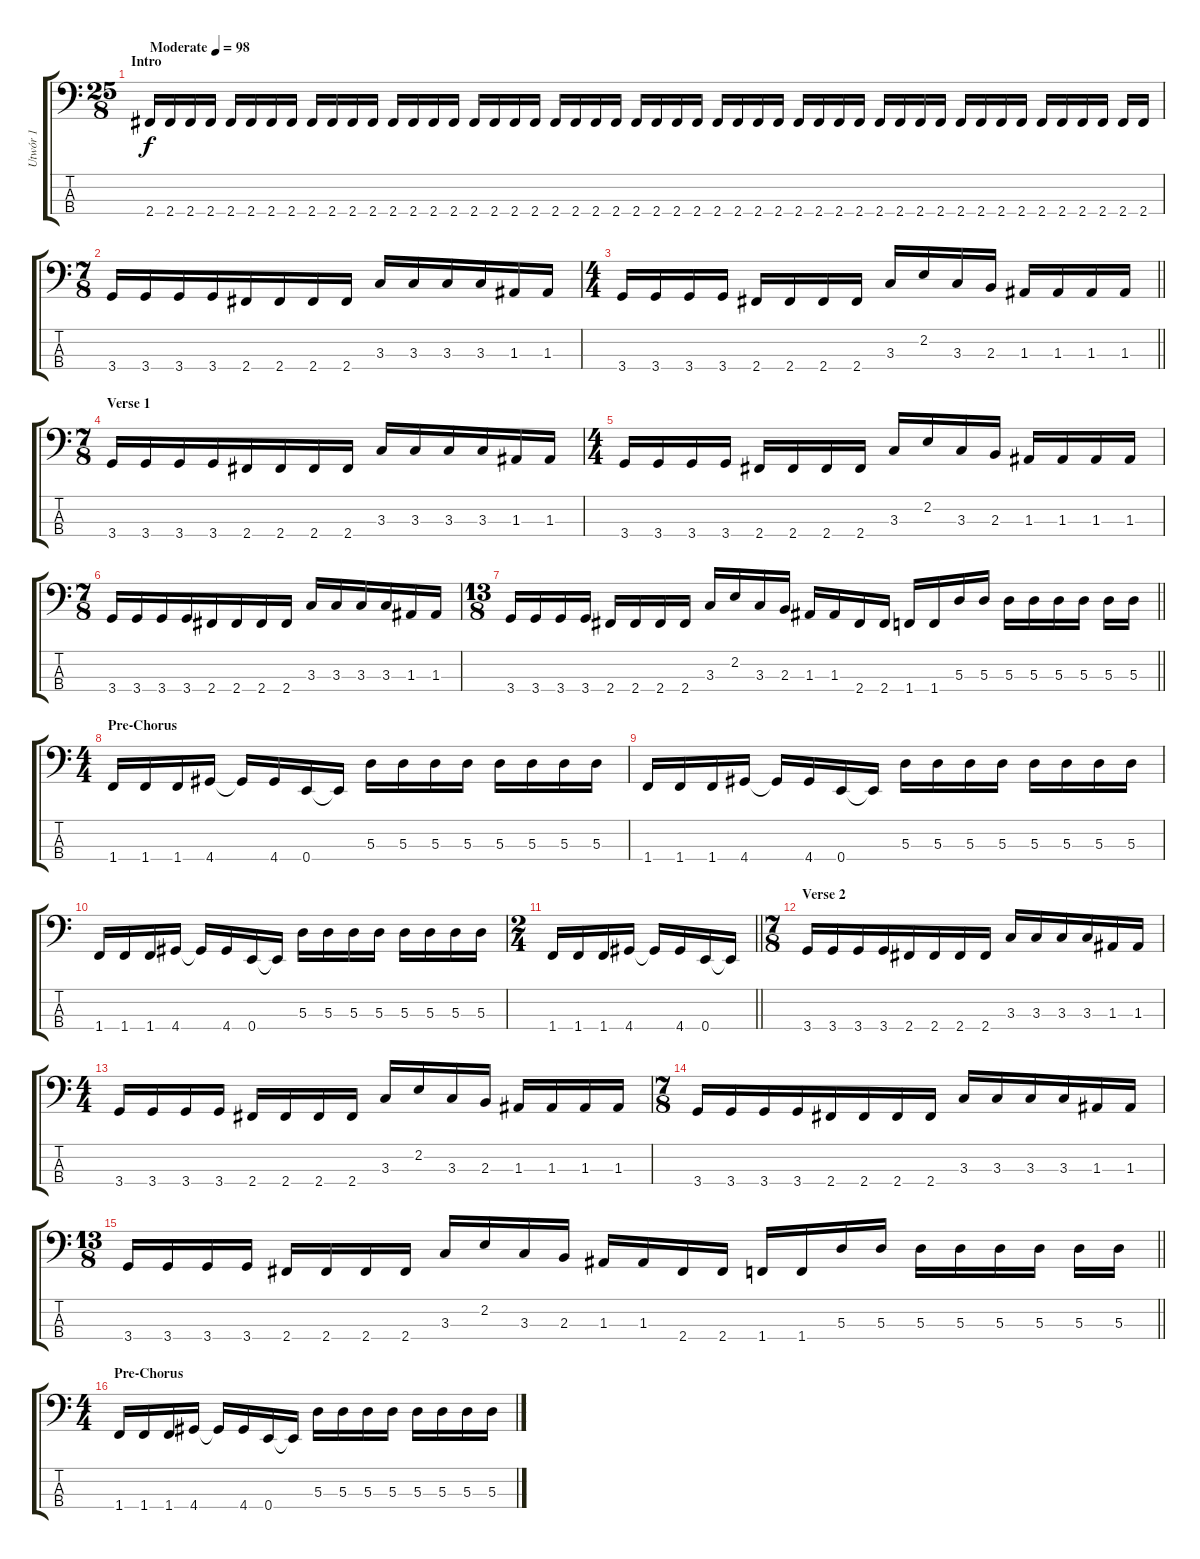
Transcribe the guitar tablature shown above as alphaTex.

\track ("Utwór 1" "Utwór 1") {instrument slapbass1}
\staff {score tabs}
\tuning (G2 D2 A1 E1) {hide}
\ts (25 8)
\section ("" "Intro")
\tempo (98 "Moderate")
\clef f4
\ks c
2.4.16{dy f instrument slapbass1} 2.4.16 2.4.16 2.4.16 2.4.16 2.4.16 2.4.16 2.4.16 2.4.16 2.4.16 2.4.16 2.4.16 2.4.16 2.4.16 2.4.16 2.4.16 2.4.16 2.4.16 2.4.16 2.4.16 2.4.16 2.4.16 2.4.16 2.4.16 2.4.16 2.4.16 2.4.16 2.4.16 2.4.16 2.4.16 2.4.16 2.4.16 2.4.16 2.4.16 2.4.16 2.4.16 2.4.16 2.4.16 2.4.16 2.4.16 2.4.16 2.4.16 2.4.16 2.4.16 2.4.16 2.4.16 2.4.16 2.4.16 2.4.16 2.4.16 |
\ts (7 8)
3.4.16 3.4.16 3.4.16 3.4.16 2.4.16 2.4.16 2.4.16 2.4.16 3.3.16 3.3.16 3.3.16 3.3.16 1.3.16 1.3.16 |
\ts (4 4)
\barLineRight lightlight
3.4.16 3.4.16 3.4.16 3.4.16 2.4.16 2.4.16 2.4.16 2.4.16 3.3.16 2.2.16 3.3.16 2.3.16 1.3.16 1.3.16 1.3.16 1.3.16 |
\ts (7 8)
\section ("" "Verse 1")
3.4.16 3.4.16 3.4.16 3.4.16 2.4.16 2.4.16 2.4.16 2.4.16 3.3.16 3.3.16 3.3.16 3.3.16 1.3.16 1.3.16 |
\ts (4 4)
3.4.16 3.4.16 3.4.16 3.4.16 2.4.16 2.4.16 2.4.16 2.4.16 3.3.16 2.2.16 3.3.16 2.3.16 1.3.16 1.3.16 1.3.16 1.3.16 |
\ts (7 8)
3.4.16 3.4.16 3.4.16 3.4.16 2.4.16 2.4.16 2.4.16 2.4.16 3.3.16 3.3.16 3.3.16 3.3.16 1.3.16 1.3.16 |
\ts (13 8)
\barLineRight lightlight
3.4.16 3.4.16 3.4.16 3.4.16 2.4.16 2.4.16 2.4.16 2.4.16 3.3.16 2.2.16 3.3.16 2.3.16 1.3.16 1.3.16 2.4.16 2.4.16 1.4.16 1.4.16 5.3.16 5.3.16 5.3.16 5.3.16 5.3.16 5.3.16 5.3.16 5.3.16 |
\ts (4 4)
\section ("" "Pre-Chorus")
1.4.16 1.4.16 1.4.16 4.4.16 4.4{t}.16 4.4.16 0.4.16 0.4{t}.16 5.3.16 5.3.16 5.3.16 5.3.16 5.3.16 5.3.16 5.3.16 5.3.16 |
1.4.16 1.4.16 1.4.16 4.4.16 4.4{t}.16 4.4.16 0.4.16 0.4{t}.16 5.3.16 5.3.16 5.3.16 5.3.16 5.3.16 5.3.16 5.3.16 5.3.16 |
1.4.16 1.4.16 1.4.16 4.4.16 4.4{t}.16 4.4.16 0.4.16 0.4{t}.16 5.3.16 5.3.16 5.3.16 5.3.16 5.3.16 5.3.16 5.3.16 5.3.16 |
\ts (2 4)
\barLineRight lightlight
1.4.16 1.4.16 1.4.16 4.4.16 4.4{t}.16 4.4.16 0.4.16 0.4{t}.16 |
\ts (7 8)
\section ("" "Verse 2")
3.4.16 3.4.16 3.4.16 3.4.16 2.4.16 2.4.16 2.4.16 2.4.16 3.3.16 3.3.16 3.3.16 3.3.16 1.3.16 1.3.16 |
\ts (4 4)
3.4.16 3.4.16 3.4.16 3.4.16 2.4.16 2.4.16 2.4.16 2.4.16 3.3.16 2.2.16 3.3.16 2.3.16 1.3.16 1.3.16 1.3.16 1.3.16 |
\ts (7 8)
3.4.16 3.4.16 3.4.16 3.4.16 2.4.16 2.4.16 2.4.16 2.4.16 3.3.16 3.3.16 3.3.16 3.3.16 1.3.16 1.3.16 |
\ts (13 8)
\barLineRight lightlight
3.4.16 3.4.16 3.4.16 3.4.16 2.4.16 2.4.16 2.4.16 2.4.16 3.3.16 2.2.16 3.3.16 2.3.16 1.3.16 1.3.16 2.4.16 2.4.16 1.4.16 1.4.16 5.3.16 5.3.16 5.3.16 5.3.16 5.3.16 5.3.16 5.3.16 5.3.16 |
\ts (4 4)
\section ("" "Pre-Chorus")
1.4.16 1.4.16 1.4.16 4.4.16 4.4{t}.16 4.4.16 0.4.16 0.4{t}.16 5.3.16 5.3.16 5.3.16 5.3.16 5.3.16 5.3.16 5.3.16 5.3.16
